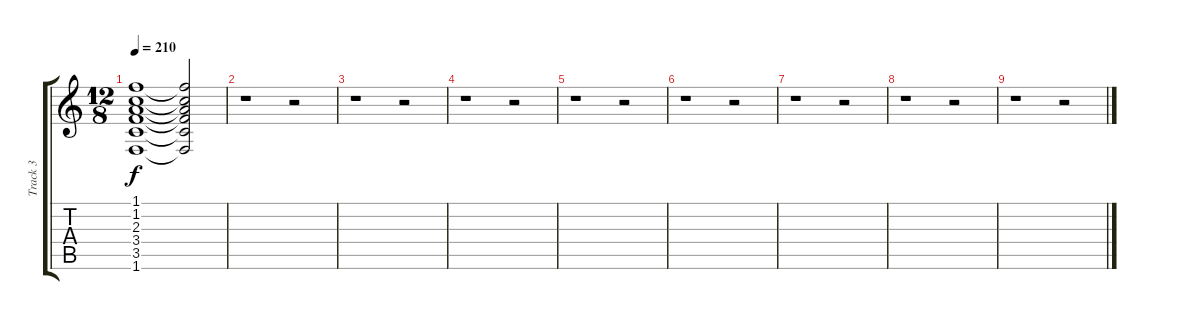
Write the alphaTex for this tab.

\track ("Track 3" "Track 3") {instrument overdrivenguitar}
\staff {score tabs}
\tuning (E4 B3 G3 D3 A2 E2) {hide}
\ts (12 8)
\tempo 210
\clef g2
\ks c
(1.1{t} 1.2{t} 2.3{t} 3.4{t} 3.5{t} 1.6{t}).1{dy f} (1.1{t} 1.2{t} 2.3{t} 3.4{t} 3.5{t} 1.6{t}).2 |
r.1 r.2 |
r.1 r.2 |
r.1 r.2 |
r.1 r.2 |
r.1 r.2 |
r.1 r.2 |
r.1 r.2 |
r.1 r.2
